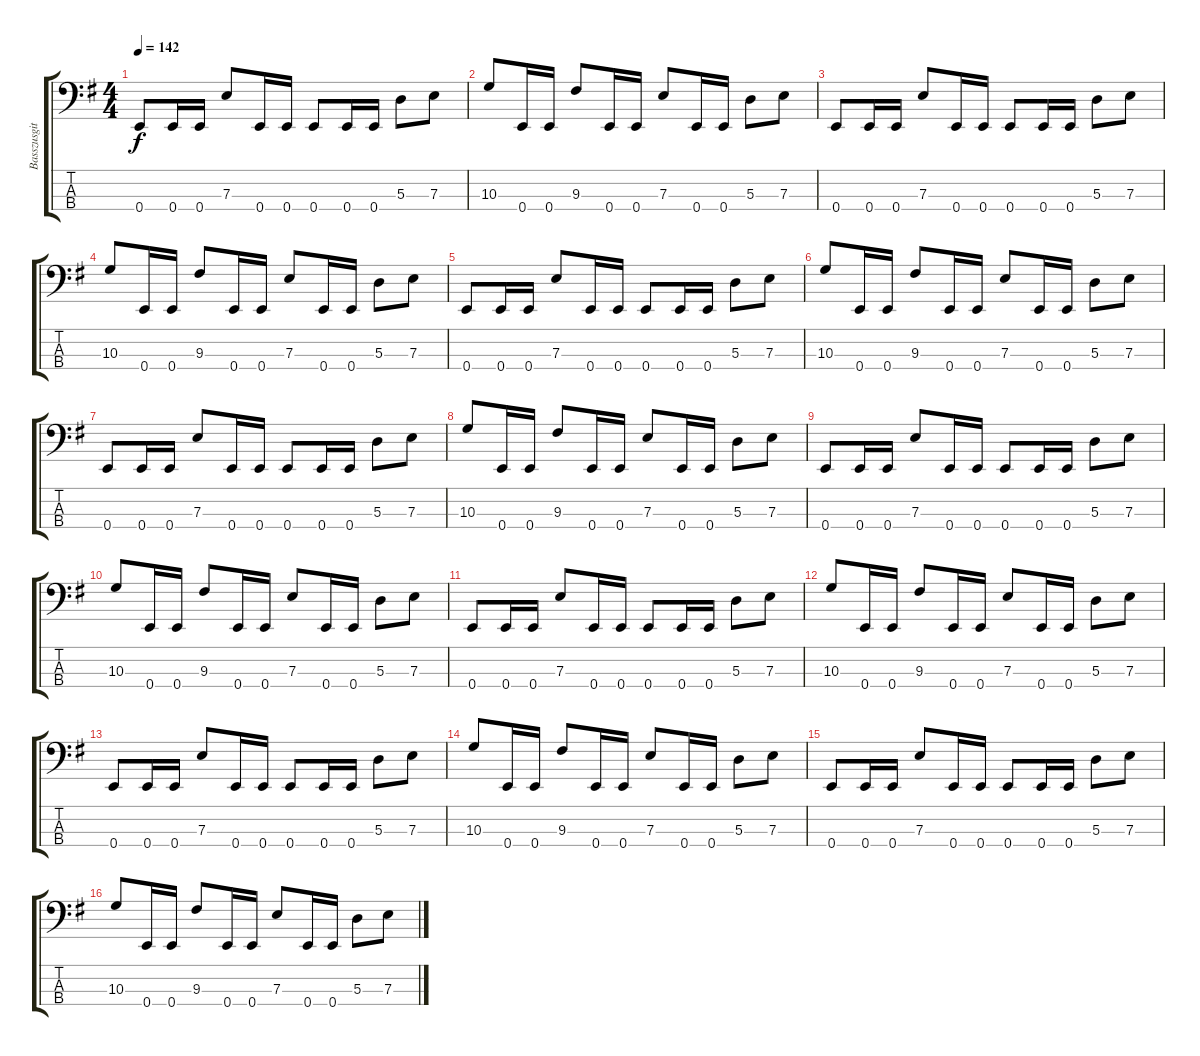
\track ("Basszusgitár (Greg Smith)" "Basszusgit") {instrument electricbassfinger}
\staff {score tabs}
\tuning (G2 D2 A1 E1) {hide}
\ts (4 4)
\tempo 142
\clef f4
\ks g
0.4.8{dy f} 0.4.16 0.4.16 7.3.8 0.4.16 0.4.16 0.4.8 0.4.16 0.4.16 5.3.8 7.3.8 |
10.3.8 0.4.16 0.4.16 9.3.8 0.4.16 0.4.16 7.3.8 0.4.16 0.4.16 5.3.8 7.3.8 |
0.4.8 0.4.16 0.4.16 7.3.8 0.4.16 0.4.16 0.4.8 0.4.16 0.4.16 5.3.8 7.3.8 |
10.3.8 0.4.16 0.4.16 9.3.8 0.4.16 0.4.16 7.3.8 0.4.16 0.4.16 5.3.8 7.3.8 |
0.4.8 0.4.16 0.4.16 7.3.8 0.4.16 0.4.16 0.4.8 0.4.16 0.4.16 5.3.8 7.3.8 |
10.3.8 0.4.16 0.4.16 9.3.8 0.4.16 0.4.16 7.3.8 0.4.16 0.4.16 5.3.8 7.3.8 |
0.4.8 0.4.16 0.4.16 7.3.8 0.4.16 0.4.16 0.4.8 0.4.16 0.4.16 5.3.8 7.3.8 |
10.3.8 0.4.16 0.4.16 9.3.8 0.4.16 0.4.16 7.3.8 0.4.16 0.4.16 5.3.8 7.3.8 |
0.4.8 0.4.16 0.4.16 7.3.8 0.4.16 0.4.16 0.4.8 0.4.16 0.4.16 5.3.8 7.3.8 |
10.3.8 0.4.16 0.4.16 9.3.8 0.4.16 0.4.16 7.3.8 0.4.16 0.4.16 5.3.8 7.3.8 |
0.4.8 0.4.16 0.4.16 7.3.8 0.4.16 0.4.16 0.4.8 0.4.16 0.4.16 5.3.8 7.3.8 |
10.3.8 0.4.16 0.4.16 9.3.8 0.4.16 0.4.16 7.3.8 0.4.16 0.4.16 5.3.8 7.3.8 |
0.4.8 0.4.16 0.4.16 7.3.8 0.4.16 0.4.16 0.4.8 0.4.16 0.4.16 5.3.8 7.3.8 |
10.3.8 0.4.16 0.4.16 9.3.8 0.4.16 0.4.16 7.3.8 0.4.16 0.4.16 5.3.8 7.3.8 |
0.4.8 0.4.16 0.4.16 7.3.8 0.4.16 0.4.16 0.4.8 0.4.16 0.4.16 5.3.8 7.3.8 |
10.3.8 0.4.16 0.4.16 9.3.8 0.4.16 0.4.16 7.3.8 0.4.16 0.4.16 5.3.8 7.3.8
